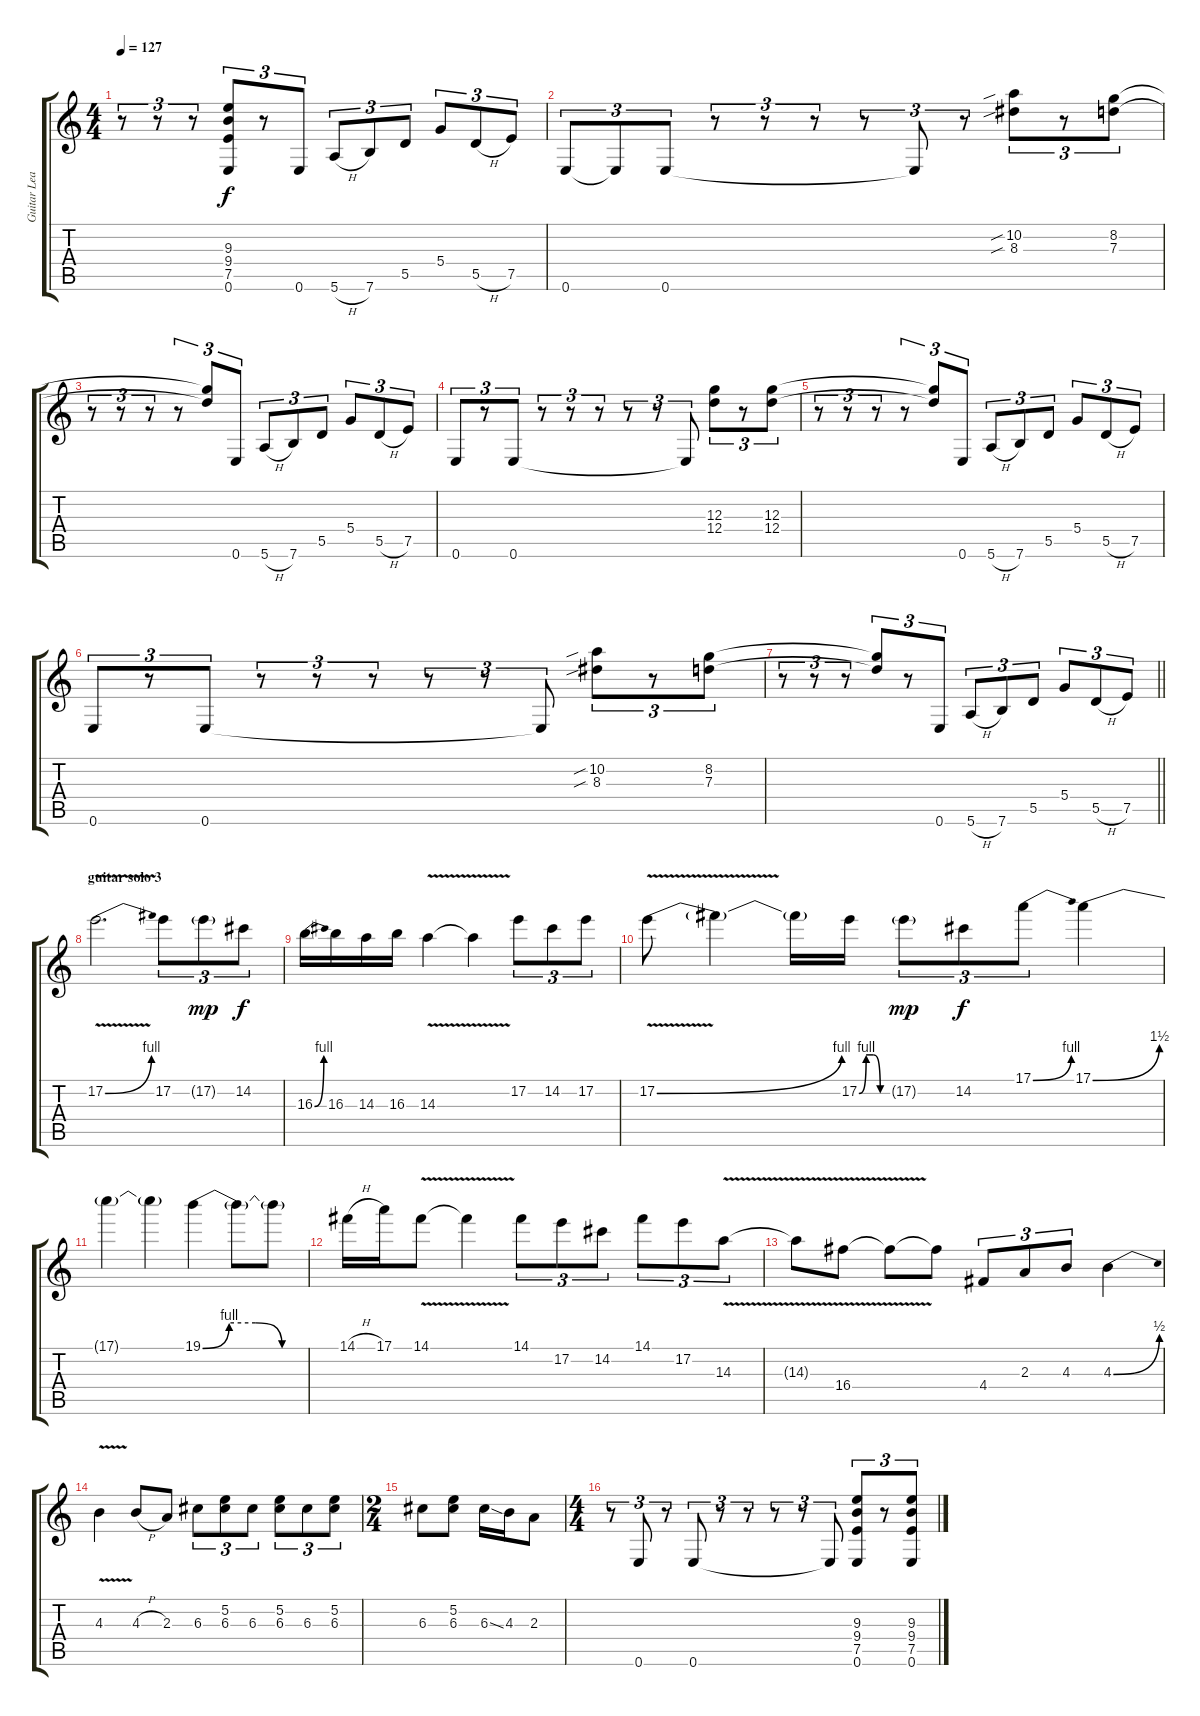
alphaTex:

\track ("Guitar Leads" "Guitar Lea") {instrument distortionguitar}
\staff {score tabs}
\tuning (E4 B3 G3 D3 A2 E2) {hide}
\ts (4 4)
\tempo 127
\clef g2
\ks c
r.8{tu (3 2) dy f} r.8{tu (3 2)} r.8{tu (3 2)} (9.3{t} 9.4{t} 7.5{t} 0.6{t}).8{tu (3 2)} r.8{tu (3 2)} 0.6.8{tu (3 2)} 5.6{h}.8{tu (3 2)} 7.6.8{tu (3 2)} 5.5.8{tu (3 2)} 5.4.8{tu (3 2)} 5.5{h}.8{tu (3 2)} 7.5.8{tu (3 2)} |
0.6.8{tu (3 2) txt " "} 0.6{t}.8{tu (3 2)} 0.6.8{tu (3 2)} r.8{tu (3 2)} r.8{tu (3 2)} r.8{tu (3 2)} r.8{tu (3 2)} 0.6{t}.8{tu (3 2)} r.8{tu (3 2)} (10.2{sib} 8.3{sib}).8{tu (3 2)} r.8{tu (3 2)} (8.2 7.3).8{tu (3 2)} |
r.8{tu (3 2)} r.8{tu (3 2)} r.8{tu (3 2)} r.8{tu (3 2)} (8.2{t} 7.3{t}).8{tu (3 2)} 0.6.8{tu (3 2)} 5.6{h}.8{tu (3 2)} 7.6.8{tu (3 2)} 5.5.8{tu (3 2)} 5.4.8{tu (3 2)} 5.5{h}.8{tu (3 2)} 7.5.8{tu (3 2)} |
0.6.8{tu (3 2) txt " "} r.8{tu (3 2)} 0.6.8{tu (3 2)} r.8{tu (3 2)} r.8{tu (3 2)} r.8{tu (3 2)} r.8{tu (3 2)} r.8{tu (3 2)} 0.6{t}.8{tu (3 2)} (12.3 12.4).8{tu (3 2)} r.8{tu (3 2)} (12.3 12.4).8{tu (3 2)} |
r.8{tu (3 2)} r.8{tu (3 2)} r.8{tu (3 2)} r.8{tu (3 2)} (12.3{t} 12.4{t}).8{tu (3 2)} 0.6.8{tu (3 2)} 5.6{h}.8{tu (3 2)} 7.6.8{tu (3 2)} 5.5.8{tu (3 2)} 5.4.8{tu (3 2)} 5.5{h}.8{tu (3 2)} 7.5.8{tu (3 2)} |
0.6.8{tu (3 2) txt " "} r.8{tu (3 2)} 0.6.8{tu (3 2)} r.8{tu (3 2)} r.8{tu (3 2)} r.8{tu (3 2)} r.8{tu (3 2)} r.8{tu (3 2)} 0.6{t}.8{tu (3 2)} (10.2{sib} 8.3{sib}).8{tu (3 2)} r.8{tu (3 2)} (8.2 7.3).8{tu (3 2)} |
\barLineRight lightlight
r.8{tu (3 2)} r.8{tu (3 2)} r.8{tu (3 2)} (8.2{t} 7.3{t}).8{tu (3 2)} r.8{tu (3 2)} 0.6.8{tu (3 2)} 5.6{h}.8{tu (3 2)} 7.6.8{tu (3 2)} 5.5.8{tu (3 2)} 5.4.8{tu (3 2)} 5.5{h}.8{tu (3 2)} 7.5.8{tu (3 2)} |
\section ("" "guitar solo 3")
17.2{be (bend 0 0 60 4) v}.2{d} 17.2.8{tu (3 2)} 17.2{g}.8{tu (3 2) dy mp} 14.2.8{tu (3 2) dy f} |
16.3{be (bend 0 0 60 4)}.16 16.3.16 14.3.16 16.3.16 14.3{v}.4 14.3{t}.4 17.2.8{tu (3 2)} 14.2.8{tu (3 2)} 17.2.8{tu (3 2)} |
17.2{be (bend 0 0 60 4) v}.8 17.2{t}.4 17.2{t}.16 17.2{be (custom 0 0 15 4 30 4 45 0 60 0)}.16 17.2{g}.8{tu (3 2) dy mp} 14.2.8{tu (3 2) dy f} 17.1{be (bend 0 0 60 4)}.8{tu (3 2)} 17.1{be (bend 0 0 60 6)}.4 |
17.1{t}.4 17.1{t}.4 19.1{be (custom 0 0 15 4 30 4 45 0 60 0)}.4 19.1{t}.8 19.1{t}.8 |
14.1{h}.16 17.1.16 14.1{v}.8 14.1{t}.4 14.1.8{tu (3 2)} 17.2.8{tu (3 2)} 14.2.8{tu (3 2)} 14.1.8{tu (3 2)} 17.2.8{tu (3 2)} 14.3{v}.8{tu (3 2)} |
14.3{t}.8 16.4{v}.8 16.4{t}.8 16.4{t}.8 4.4.8{tu (3 2)} 2.3.8{tu (3 2)} 4.3.8{tu (3 2)} 4.3{be (bend 0 0 60 2)}.4 |
4.3{v}.4 4.3{h}.8 2.3.8 6.3.8{tu (3 2)} (5.2 6.3).8{tu (3 2)} 6.3.8{tu (3 2)} (5.2 6.3).8{tu (3 2)} 6.3.8{tu (3 2)} (5.2 6.3).8{tu (3 2)} |
\ts (2 4)
6.3.8 (5.2 6.3).8 6.3{ss}.16 4.3.16 2.3.8 |
\ts (4 4)
r.8{tu (3 2)} 0.6.8{tu (3 2)} r.8{tu (3 2)} 0.6.8{tu (3 2)} r.8{tu (3 2)} r.8{tu (3 2)} r.8{tu (3 2)} r.8{tu (3 2)} 0.6{t}.8{tu (3 2)} (9.3 9.4 7.5 0.6).8{tu (3 2)} r.8{tu (3 2)} (9.3 9.4 7.5 0.6).8{tu (3 2)}
